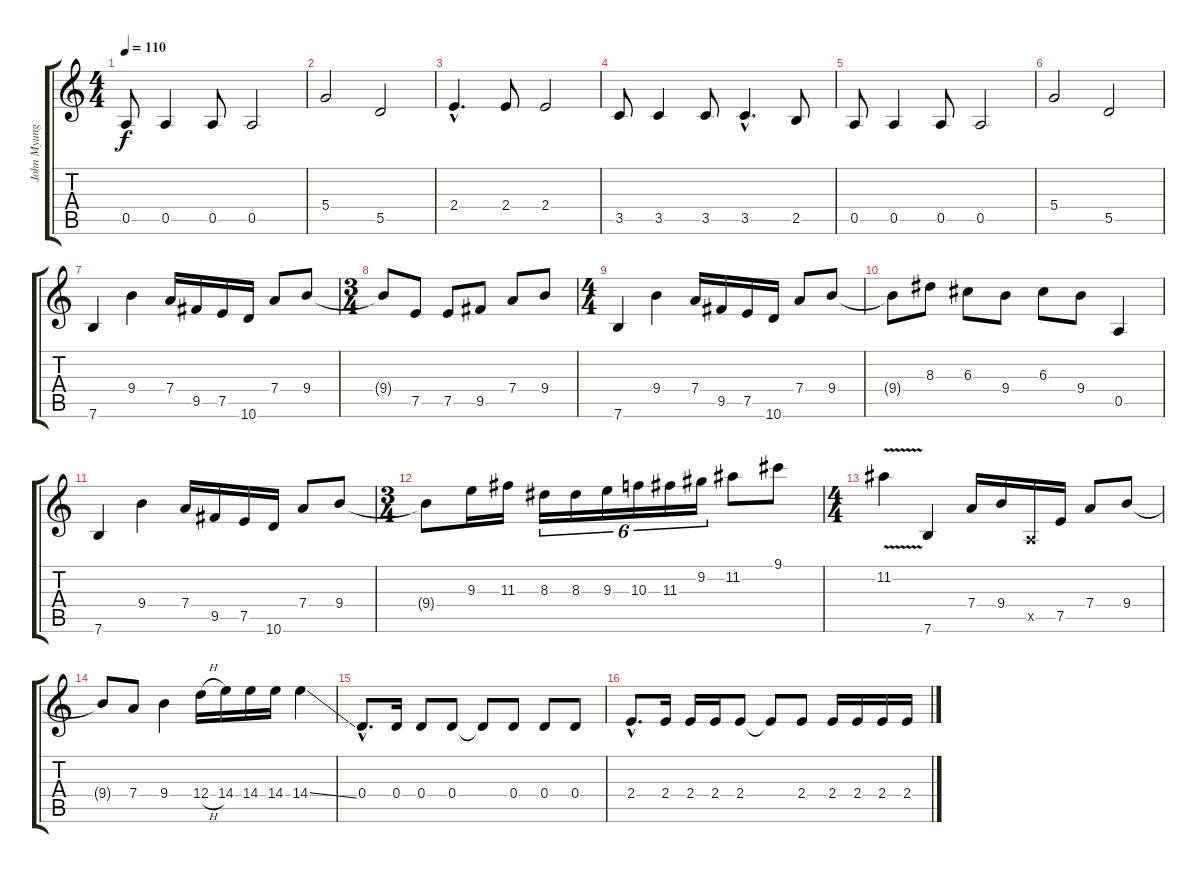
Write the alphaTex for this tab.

\track ("John Myung - Bass" "John Myung") {instrument electricbassfinger}
\staff {score tabs}
\tuning (E4 B3 G3 D3 A2 E2) {hide}
\ts (4 4)
\tempo 110
\clef g2
\ks c
0.5.8{dy f} 0.5.4 0.5.8 0.5.2 |
5.4.2 5.5.2 |
2.4{hac}.4{d} 2.4.8 2.4.2 |
3.5.8 3.5.4 3.5.8 3.5{hac}.4{d} 2.5.8 |
0.5.8 0.5.4 0.5.8 0.5.2 |
5.4.2 5.5.2 |
7.6.4 9.4.4 7.4.16 9.5.16 7.5.16 10.6.16 7.4.8 9.4.8 |
\ts (3 4)
9.4{t}.8 7.5.8 7.5.8 9.5.8 7.4.8 9.4.8 |
\ts (4 4)
7.6.4 9.4.4 7.4.16 9.5.16 7.5.16 10.6.16 7.4.8 9.4.8 |
9.4{t}.8 8.3.8 6.3.8 9.4.8 6.3.8 9.4.8 0.5.4 |
7.6.4 9.4.4 7.4.16 9.5.16 7.5.16 10.6.16 7.4.8 9.4.8 |
\ts (3 4)
9.4{t}.8 9.3.16 11.3.16 8.3.16{tu (6 4)} 8.3.16{tu (6 4)} 9.3.16{tu (6 4)} 10.3.16{tu (6 4)} 11.3.16{tu (6 4)} 9.2.16{tu (6 4)} 11.2.8 9.1.8 |
\ts (4 4)
11.2{v}.4 7.6.4 7.4.16 9.4.16 0.5{x}.16 7.5.16 7.4.8 9.4.8 |
9.4{t}.8 7.4.8 9.4.4 12.4{h}.16 14.4.16 14.4.16 14.4.16 14.4{ss}.4 |
0.4{hac}.8{d} 0.4.16 0.4.8 0.4.8 0.4{t}.8 0.4.8 0.4.8 0.4.8 |
2.4{hac}.8{d} 2.4.16 2.4.16 2.4.16 2.4.8 2.4{t}.8 2.4.8 2.4.16 2.4.16 2.4.16 2.4.16
